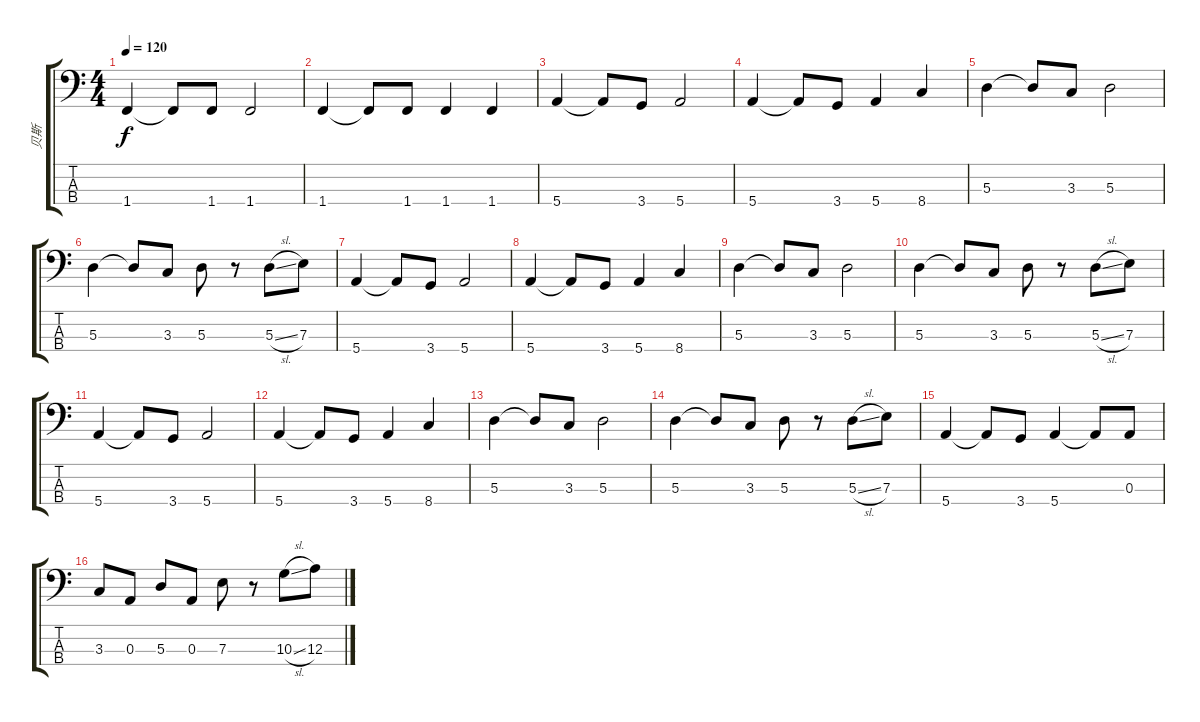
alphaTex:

\track ("贝斯" "贝斯") {instrument electricbassfinger}
\staff {score tabs}
\tuning (G2 D2 A1 E1) {hide}
\ts (4 4)
\tempo 120
\clef f4
\ks c
1.4.4{dy f} 1.4{t}.8 1.4.8 1.4.2 |
1.4.4 1.4{t}.8 1.4.8 1.4.4 1.4.4 |
5.4.4 5.4{t}.8 3.4.8 5.4.2 |
5.4.4 5.4{t}.8 3.4.8 5.4.4 8.4.4 |
5.3.4 5.3{t}.8 3.3.8 5.3.2 |
5.3.4 5.3{t}.8 3.3.8 5.3.8 r.8 5.3{sl}.8 7.3.8 |
5.4.4 5.4{t}.8 3.4.8 5.4.2 |
5.4.4 5.4{t}.8 3.4.8 5.4.4 8.4.4 |
5.3.4 5.3{t}.8 3.3.8 5.3.2 |
5.3.4 5.3{t}.8 3.3.8 5.3.8 r.8 5.3{sl}.8 7.3.8 |
5.4.4 5.4{t}.8 3.4.8 5.4.2 |
5.4.4 5.4{t}.8 3.4.8 5.4.4 8.4.4 |
5.3.4 5.3{t}.8 3.3.8 5.3.2 |
5.3.4 5.3{t}.8 3.3.8 5.3.8 r.8 5.3{sl}.8 7.3.8 |
5.4.4 5.4{t}.8 3.4.8 5.4.4 5.4{t}.8 0.3.8 |
3.3.8 0.3.8 5.3.8 0.3.8 7.3.8 r.8 10.3{sl}.8 12.3.8
